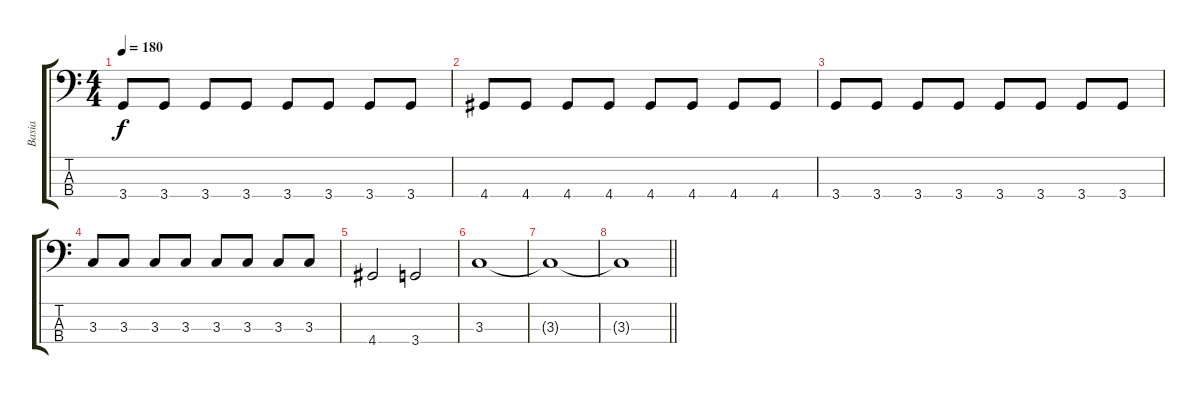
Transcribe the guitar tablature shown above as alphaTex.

\track ("Basia" "Basia") {instrument electricbassfinger}
\staff {score tabs}
\tuning (G2 D2 A1 E1) {hide}
\ts (4 4)
\tempo 180
\clef f4
\ks c
3.4.8{dy f} 3.4.8 3.4.8 3.4.8 3.4.8 3.4.8 3.4.8 3.4.8 |
4.4.8 4.4.8 4.4.8 4.4.8 4.4.8 4.4.8 4.4.8 4.4.8 |
3.4.8 3.4.8 3.4.8 3.4.8 3.4.8 3.4.8 3.4.8 3.4.8 |
3.3.8 3.3.8 3.3.8 3.3.8 3.3.8 3.3.8 3.3.8 3.3.8 |
4.4.2 3.4.2 |
3.3.1 |
3.3{t}.1 |
\barLineRight lightlight
3.3{t}.1
